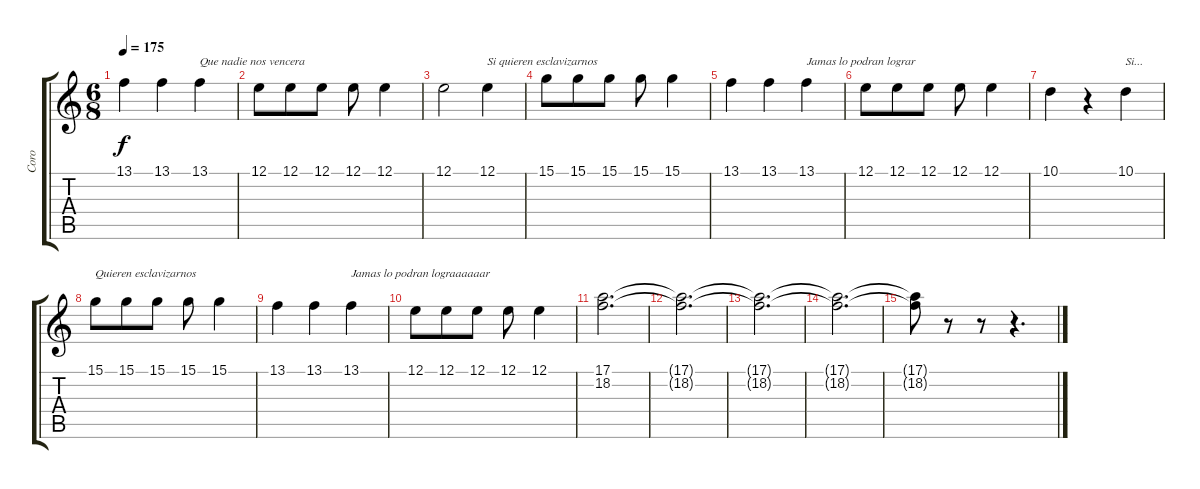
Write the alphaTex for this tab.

\track ("Coro" "Coro") {instrument choiraahs}
\staff {score tabs}
\tuning (E4 B3 G3 D3 A2 E2) {hide}
\ts (6 8)
\tempo 175
\clef g2
\ks c
13.1.4{dy f} 13.1.4 13.1.4{txt "Que nadie nos vencera"} |
12.1.8 12.1.8 12.1.8 12.1.8 12.1.4 |
12.1.2 12.1.4{txt "Si quieren esclavizarnos"} |
15.1.8 15.1.8 15.1.8 15.1.8 15.1.4 |
13.1.4 13.1.4 13.1.4{txt "Jamas lo podran lograr"} |
12.1.8 12.1.8 12.1.8 12.1.8 12.1.4 |
10.1.4 r.4 10.1.4{txt "Si..."} |
15.1.8{txt "Quieren esclavizarnos"} 15.1.8 15.1.8 15.1.8 15.1.4 |
13.1.4 13.1.4 13.1.4{txt "Jamas lo podran lograaaaaar"} |
12.1.8 12.1.8 12.1.8 12.1.8 12.1.4 |
(17.1 18.2).2{d} |
(17.1{t} 18.2{t}).2{d} |
(17.1{t} 18.2{t}).2{d} |
(17.1{t} 18.2{t}).2{d} |
(17.1{t} 18.2{t}).8 r.8 r.8 r.4{d}
